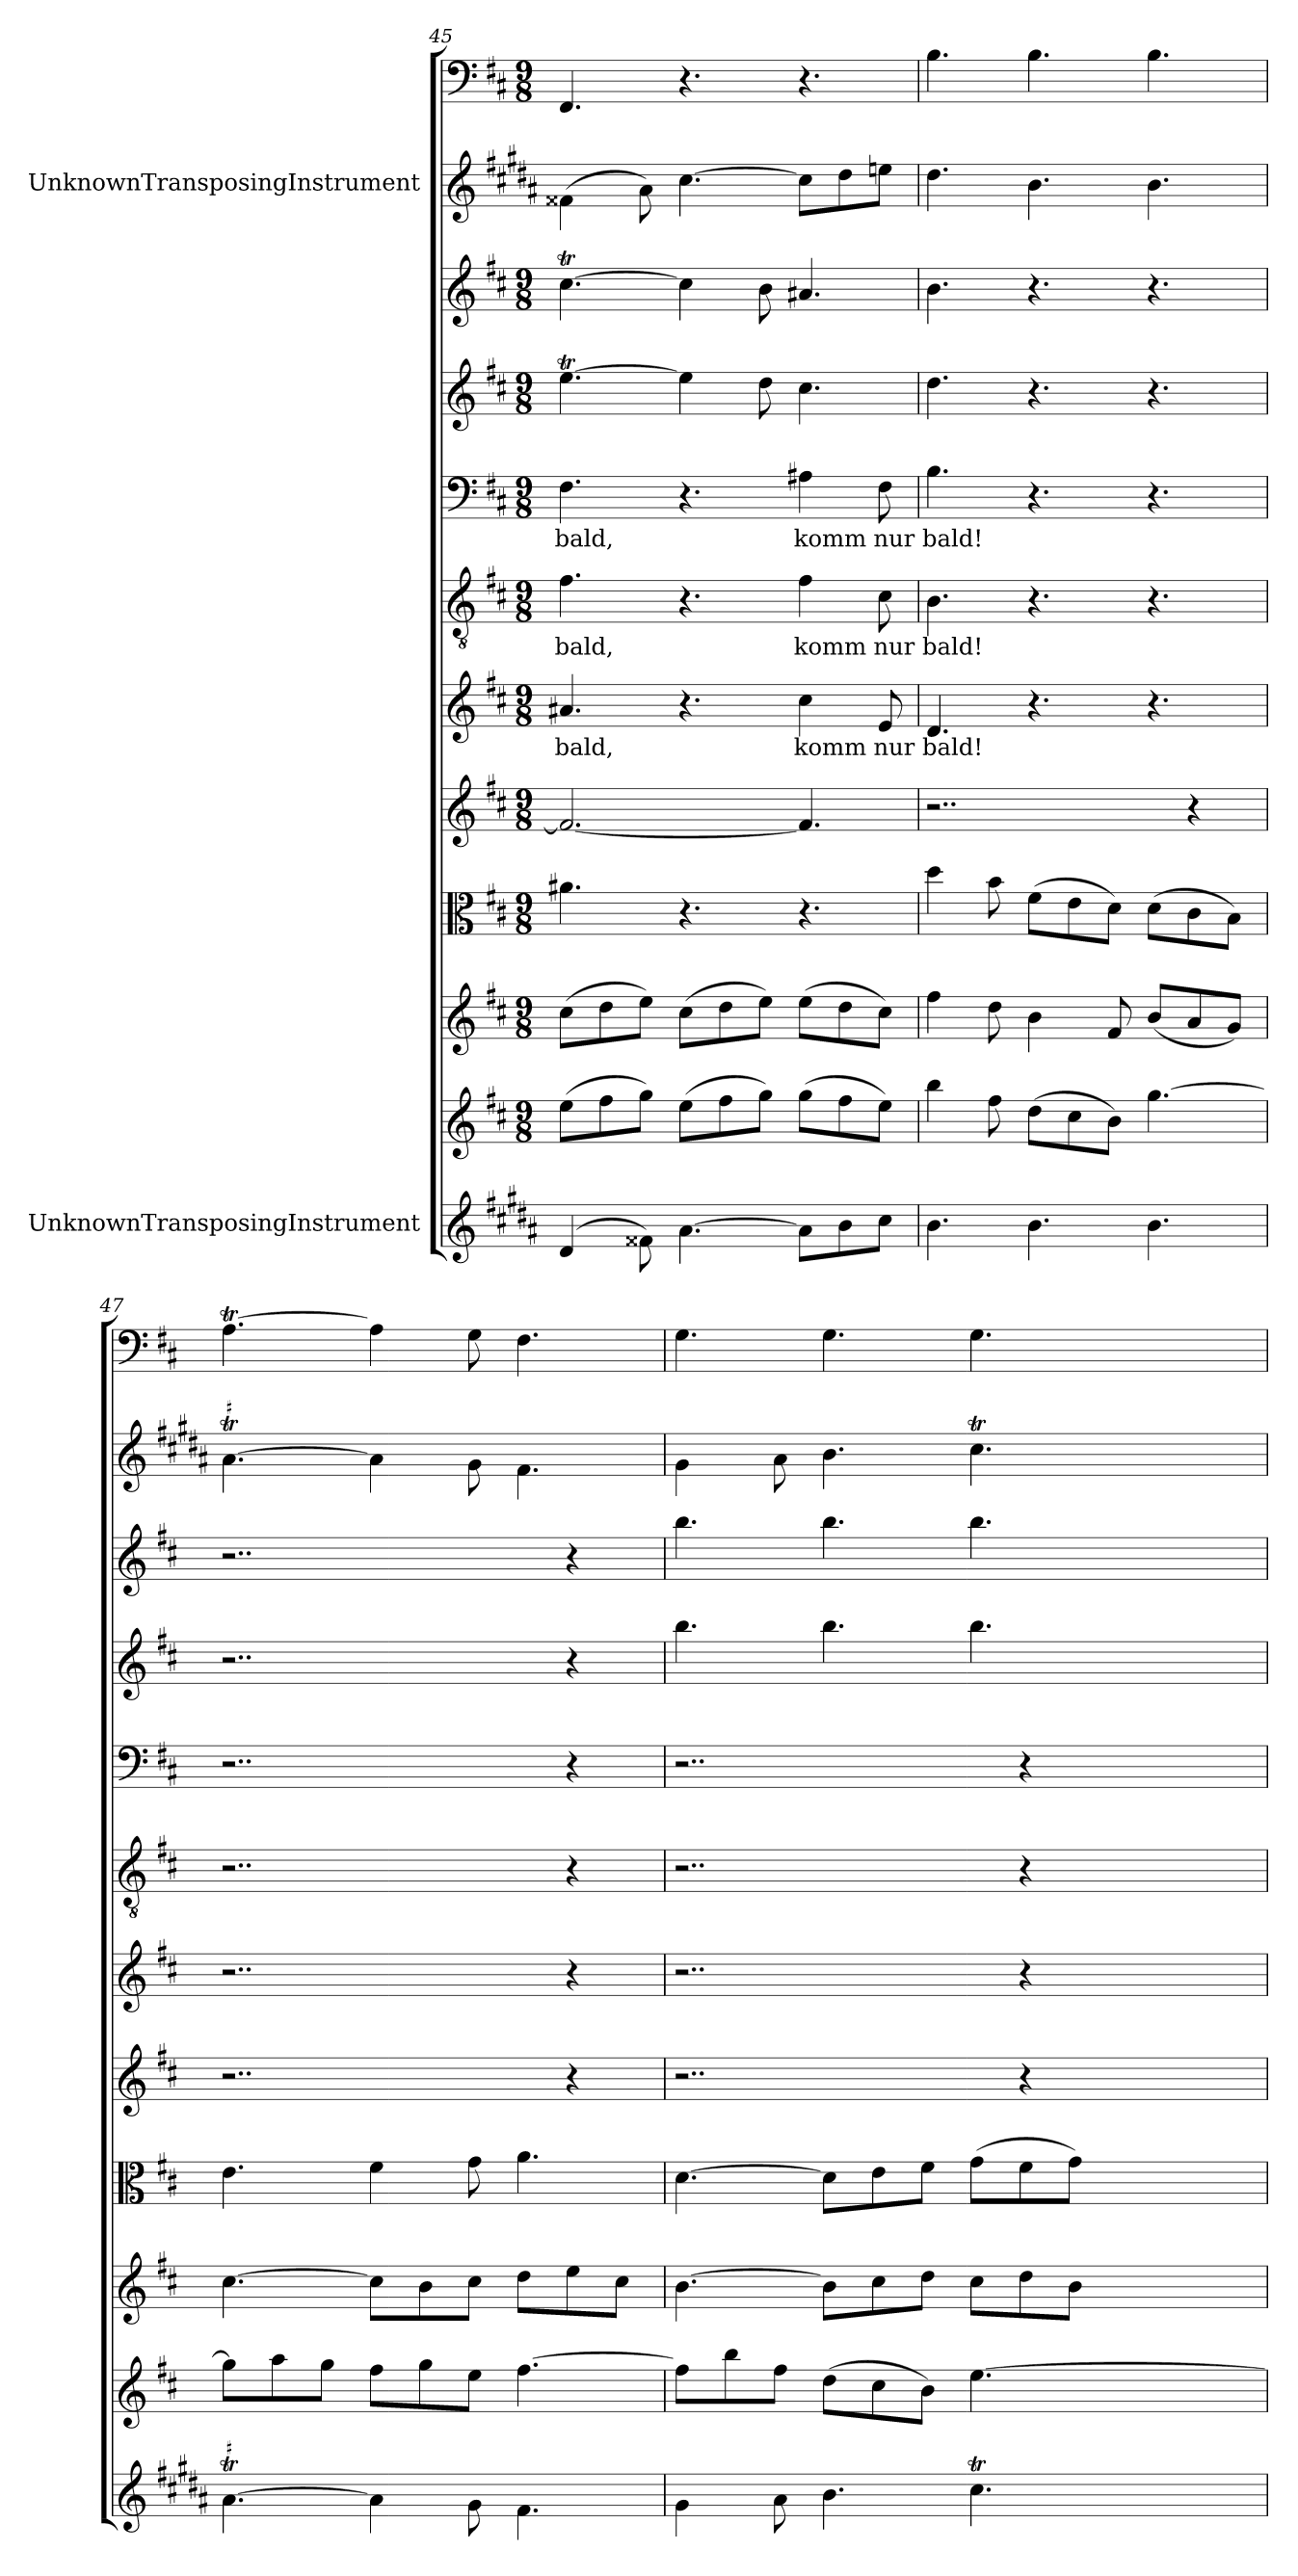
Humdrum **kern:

**kern	**kern	**kern	**kern	**kern	**kern	**text	**kern	**text	**kern	**text	**kern	**kern	**kern	**kern
*part12	*part11	*part10	*part9	*part8	*part7	*part7	*part6	*part6	*part5	*part5	*part4	*part3	*part2	*part1
*staff12	*staff11	*staff10	*staff9	*staff8	*staff7	*staff7	*staff6	*staff6	*staff5	*staff5	*staff4	*staff3	*staff2	*staff1
*I"UnknownTransposingInstrument	*	*	*	*	*	*	*	*	*	*	*	*	*I"UnknownTransposingInstrument	*
*clefG2	*clefG2	*clefG2	*clefC3	*clefG2	*clefG2	*	*clefGv2	*	*clefF4	*	*clefG2	*clefG2	*clefG2	*clefF4
*ITrd-2c-3	*	*	*	*	*	*	*	*	*	*	*	*	*ITrd-2c-3	*
*k[f#c#]	*k[f#c#]	*k[f#c#]	*k[f#c#]	*k[f#c#]	*k[f#c#]	*	*k[f#c#]	*	*k[f#c#]	*	*k[f#c#]	*k[f#c#]	*k[f#c#]	*k[f#c#]
*	*M9/8	*M9/8	*M9/8	*M9/8	*M9/8	*	*M9/8	*	*M9/8	*	*M9/8	*M9/8	*	*M9/8
=45	=45	=45	=45	=45	=45	=45	=45	=45	=45	=45	=45	=45	=45	=45
(4f#/	(8ee\L	(8cc#\L	4.a#X\	2.f#/_	4.a#X/	bald,	4.f#\	bald,	4.F#\	bald,	[4.eeT\	[4.cc#t\	(4a#X\	4.FF#/
.	8ff#\	8dd\	.	.	.	.	.	.	.	.	.	.	.	.
8a#X\)	8gg\J)	8ee\J)	.	.	.	.	.	.	.	.	.	.	8cc#\)	.
[4.cc#\	(8ee\L	(8cc#\L	4.r	.	4.r	.	4.r	.	4.r	.	4ee\]	4cc#\]	[4.ee\	4.r
.	8ff#\	8dd\	.	.	.	.	.	.	.	.	.	.	.	.
.	8gg\J)	8ee\J)	.	.	.	.	.	.	.	.	8dd\	8b\	.	.
8cc#\L]	(8gg\L	(8ee\L	4.r	4.f#/]	4cc#\	komm	4f#\	komm	4A#X\	komm	4.cc#\	4.a#X/	8ee\L]	4.r
8dd\	8ff#\	8dd\	.	.	.	.	.	.	.	.	.	.	8ff#\	.
8ee\J	8ee\J)	8cc#\J)	.	.	8e/	nur	8c#\	nur	8F#\	nur	.	.	8ggn\J	.
=46	=46	=46	=46	=46	=46	=46	=46	=46	=46	=46	=46	=46	=46	=46
4.dd\	4bb\	4ff#\	4dd\	2..r	4.d/	bald!	4.B\	bald!	4.B\	bald!	4.dd\	4.b\	4.ff#\	4.B\
.	8ff#\	8dd\	8b\	.	.	.	.	.	.	.	.	.	.	.
4.dd\	(8dd\L	4b\	(8f#\L	.	4.r	.	4.r	.	4.r	.	4.r	4.r	4.dd\	4.B\
.	8cc#\	.	8e\	.	.	.	.	.	.	.	.	.	.	.
.	8b\J)	8f#/	8d\J)	.	.	.	.	.	.	.	.	.	.	.
4.dd\	[4.gg\	(8b/L	(8d\L	.	4.r	.	4.r	.	4.r	.	4.r	4.r	4.dd\	4.B\
.	.	8a/	8c#\	4r	.	.	.	.	.	.	.	.	.	.
.	.	8g/J)	8B\J)	.	.	.	.	.	.	.	.	.	.	.
=47	=47	=47	=47	=47	=47	=47	=47	=47	=47	=47	=47	=47	=47	=47
!LO:TR:acc=#	!	!	!	!	!	!	!	!	!	!	!	!	!LO:TR:acc=#	!
[4.cc#T\	8gg\L]	[4.cc#\	4.e\	2..r	2..r	.	2..r	.	2..r	.	2..r	2..r	[4.cc#T\	[4.AT\
.	8aa\	.	.	.	.	.	.	.	.	.	.	.	.	.
.	8gg\J	.	.	.	.	.	.	.	.	.	.	.	.	.
4cc#\]	8ff#\L	8cc#\L]	4f#\	.	.	.	.	.	.	.	.	.	4cc#\]	4A\]
.	8gg\	8b\	.	.	.	.	.	.	.	.	.	.	.	.
8b\	8ee\J	8cc#\J	8g\	.	.	.	.	.	.	.	.	.	8b\	8G\
4.a\	[4.ff#\	8dd\L	4.a\	.	.	.	.	.	.	.	.	.	4.a\	4.F#\
.	.	8ee\	.	4r	4r	.	4r	.	4r	.	4r	4r	.	.
.	.	8cc#\J	.	.	.	.	.	.	.	.	.	.	.	.
=48	=48	=48	=48	=48	=48	=48	=48	=48	=48	=48	=48	=48	=48	=48
4b\	8ff#\L]	[4.b\	[4.d\	2..r	2..r	.	2..r	.	2..r	.	4.bb\	4.bb\	4b\	4.G\
.	8bb\	.	.	.	.	.	.	.	.	.	.	.	.	.
8cc#\	8ff#\J	.	.	.	.	.	.	.	.	.	.	.	8cc#\	.
4.dd\	(8dd\L	8b\L]	8d\L]	.	.	.	.	.	.	.	4.bb\	4.bb\	4.dd\	4.G\
.	8cc#\	8cc#\	8e\	.	.	.	.	.	.	.	.	.	.	.
.	8b\J)	8dd\J	8f#\J	.	.	.	.	.	.	.	.	.	.	.
4.eeT\	[4.ee\	8cc#\L	(8g\L	.	.	.	.	.	.	.	4.bb\	4.bb\	4.eeT\	4.G\
.	.	8dd\	8f#\	4r	4r	.	4r	.	4r	.	.	.	.	.
.	.	8b\J	8g\J)	.	.	.	.	.	.	.	.	.	.	.
=	=	=	=	=	=	=	=	=	=	=	=	=	=	=
*-	*-	*-	*-	*-	*-	*-	*-	*-	*-	*-	*-	*-	*-	*-
